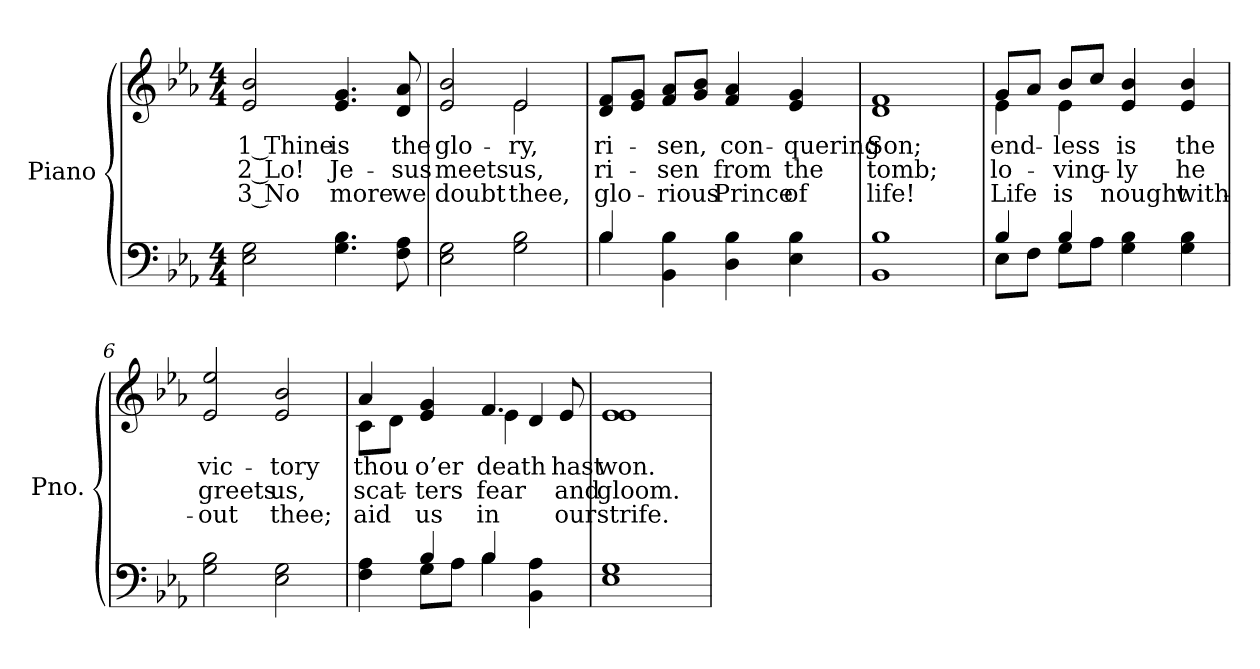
**kern	**kern	**text	**text	**text
*part2	*part1	*part1	*part1	*part1
*staff2	*staff1	*staff1	*staff1	*staff1
*I"Piano	*I"Piano	*	*	*
*I'Pno.	*I'Pno.	*	*	*
!!LO:PB:g=z
*clefF4	*clefG2	*	*	*
*k[b-e-a-]	*k[b-e-a-]	*	*	*
*E-:	*E-:	*	*	*
*M4/4	*M4/4	*	*	*
=1	=1	=1	=1	=1
!	!	!LO:LY:b:color=#000000	!LO:LY:b:color=#000000	!LO:LY:b:color=#000000
2E-i\ 2Gi	2e-i/ 2b-i	1 Thine	2 Lo!	3 No
!	!	!LO:LY:b:color=#000000	!LO:LY:b:color=#000000	!LO:LY:b:color=#000000
4.Gi\ 4.B-i	4.e-i/ 4.gi	is	Je-	more
!	!	!LO:LY:b:color=#000000	!LO:LY:b:color=#000000	!LO:LY:b:color=#000000
8Fi\ 8A-i	8di/ 8a-i	the	-sus	we
=2	=2	=2	=2	=2
!	!	!LO:LY:b:color=#000000	!LO:LY:b:color=#000000	!LO:LY:b:color=#000000
*	*^	*	*	*
2E-i\ 2Gi	2e-i/ 2b-i	2ryy	glo-	meets	doubt
!	!	!	!LO:LY:b:color=#000000	!LO:LY:b:color=#000000	!LO:LY:b:color=#000000
2Gi\ 2B-i	2e-i/	2e-i\	-ry,	us,	thee,
*	*v	*v	*	*	*
=3	=3	=3	=3	=3
*^	*	*	*	*
*	*	*^	*	*	*
!	!	!	!	!LO:LY:b:color=#000000	!LO:LY:b:color=#000000	!LO:LY:b:color=#000000
*	*	*v	*v	*	*	*
4B-i/	4B-i\	8di/ 8fi/L	ri-	ri-	glo-
.	.	8e-i/ 8gi/J	.	.	.
!	!	!	!LO:LY:b:color=#000000	!LO:LY:b:color=#000000	!LO:LY:b:color=#000000
4BB-i\ 4B-i	2.ryy	8fi/ 8a-i/L	-sen,	-sen	-rious
.	.	8gi/ 8b-i/J	.	.	.
!	!	!	!LO:LY:b:color=#000000	!LO:LY:b:color=#000000	!LO:LY:b:color=#000000
4Di\ 4B-i	.	4fi/ 4a-i	con-	from	Prince
!	!	!	!LO:LY:b:color=#000000	!LO:LY:b:color=#000000	!LO:LY:b:color=#000000
4E-i\ 4B-i	.	4e-i/ 4gi	-quering	the	of
*v	*v	*	*	*	*
=4	=4	=4	=4	=4
!	!	!LO:LY:b:color=#000000	!LO:LY:b:color=#000000	!LO:LY:b:color=#000000
1BB-i 1B-i	1di 1fi	Son;	tomb;	life!
!!LO:LB:g=z
=5	=5	=5	=5	=5
*^	*	*	*	*
!	!	!	!LO:LY:b:color=#000000	!LO:LY:b:color=#000000	!LO:LY:b:color=#000000
*	*	*^	*	*	*
4B-i/	8E-i\L	8gi/L	4e-i\	end-	lo-	Life
.	8Fi\J	8a-i/J	.	.	.	.
!	!	!	!	!LO:LY:b:color=#000000	!LO:LY:b:color=#000000	!LO:LY:b:color=#000000
4B-i/	8Gi\L	8b-i/L	4e-i\	-less	-ving-	is
.	8A-i\J	8cci/J	.	.	.	.
!	!	!	!	!LO:LY:b:color=#000000	!LO:LY:b:color=#000000	!LO:LY:b:color=#000000
4Gi\ 4B-i	2ryy	4e-i/ 4b-i	2ryy	is	-ly	nought
!	!	!	!	!LO:LY:b:color=#000000	!LO:LY:b:color=#000000	!LO:LY:b:color=#000000
4Gi\ 4B-i	.	4e-i/ 4b-i	.	the	he	with-
*v	*v	*	*	*	*	*
*	*v	*v	*	*	*
=6	=6	=6	=6	=6
!	!	!LO:LY:b:color=#000000	!LO:LY:b:color=#000000	!LO:LY:b:color=#000000
2Gi\ 2B-i	2e-i/ 2ee-i	vic-	greets	-out
!	!	!LO:LY:b:color=#000000	!LO:LY:b:color=#000000	!LO:LY:b:color=#000000
2E-i\ 2Gi	2e-i/ 2b-i	-tory	us,	thee;
=7	=7	=7	=7	=7
*^	*	*	*	*
!	!	!	!LO:LY:b:color=#000000	!LO:LY:b:color=#000000	!LO:LY:b:color=#000000
*	*	*^	*	*	*
4Fi\ 4A-i	4ryy	4a-i/	8ci\L	thou	scat-	aid
.	.	.	8di\J	.	.	.
!	!	!	!	!LO:LY:b:color=#000000	!LO:LY:b:color=#000000	!LO:LY:b:color=#000000
4B-i/	8Gi\L	4e-i/ 4gi	4ryy	o’er	-ters	us
.	8A-i\J	.	.	.	.	.
!	!	!	!	!LO:LY:b:color=#000000	!LO:LY:b:color=#000000	!LO:LY:b:color=#000000
4B-i/	4B-i\	4.fi/	4e-i\	death	fear	in
4BB-i\ 4A-i	4ryy	.	4di/	.	.	.
!	!	!	!	!LO:LY:b:color=#000000	!LO:LY:b:color=#000000	!LO:LY:b:color=#000000
.	.	8e-i/	.	hast	and	our
*v	*v	*	*	*	*	*
*	*v	*v	*	*	*
=8	=8	=8	=8	=8
!	!	!LO:LY:b:color=#000000	!LO:LY:b:color=#000000	!LO:LY:b:color=#000000
1E-i 1Gi	1e-i 1e-i	won.	gloom.	strife.
=	=	=	=	=
*-	*-	*-	*-	*-
